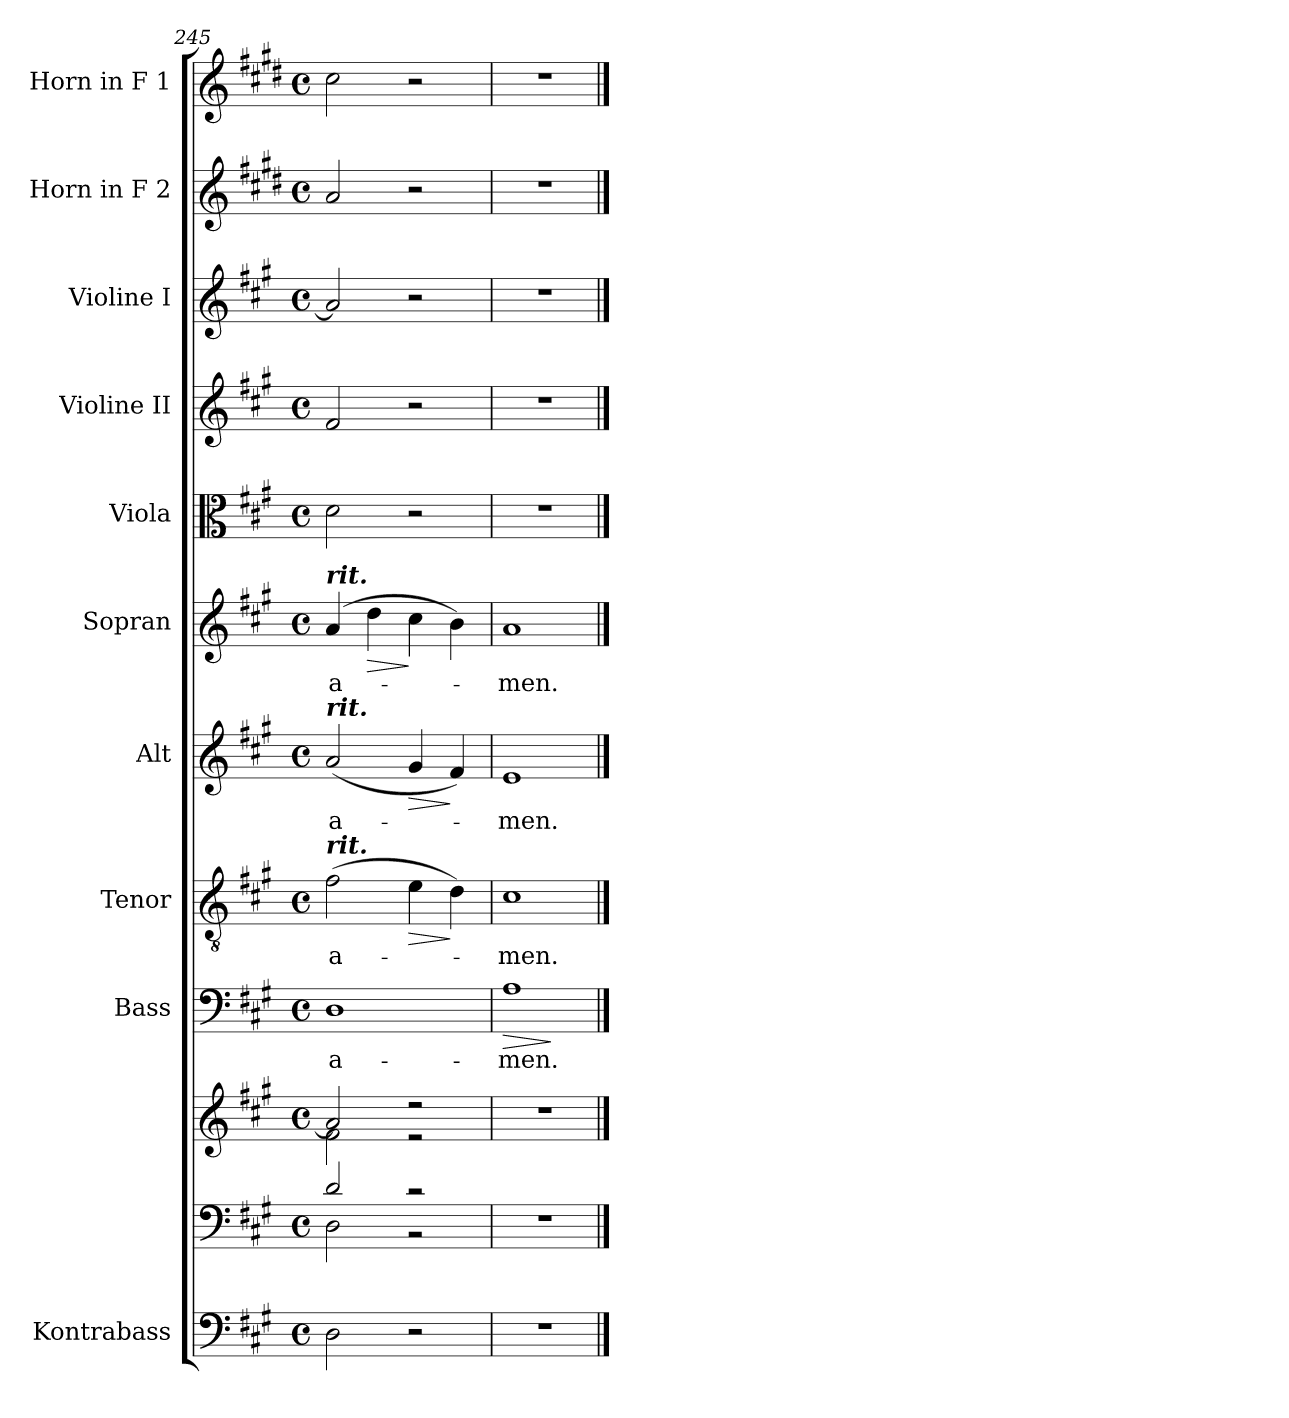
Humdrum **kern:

**kern	**kern	**kern	**kern	**text	**dynam	**kern	**text	**dynam	**kern	**text	**dynam	**kern	**text	**dynam	**kern	**kern	**kern	**kern	**kern
*part11	*part10	*part10	*part9	*part9	*part9	*part8	*part8	*part8	*part7	*part7	*part7	*part6	*part6	*part6	*part5	*part4	*part3	*part2	*part1
*staff12	*staff11	*staff10	*staff9	*staff9	*staff9	*staff8	*staff8	*staff8	*staff7	*staff7	*staff7	*staff6	*staff6	*staff6	*staff5	*staff4	*staff3	*staff2	*staff1
*I"Kontrabass	*	*	*I"Bass	*	*	*I"Tenor	*	*	*I"Alt	*	*	*I"Sopran	*	*	*I"Viola	*I"Violine II	*I"Violine I	*I"Horn in F 2	*I"Horn in F 1
*I'Kb.	*	*	*I'B.	*	*	*I'T.	*	*	*I'A.	*	*	*I'S.	*	*	*I'Vla.	*I'Vl. II	*I'Vl. I	*	*
*clefF4	*clefF4	*clefG2	*clefF4	*	*	*clefGv2	*	*	*clefG2	*	*	*clefG2	*	*	*clefC3	*clefG2	*clefG2	*clefG2	*clefG2
*ITrd7c12	*	*	*	*	*	*	*	*	*	*	*	*	*	*	*	*	*	*ITrd4c7	*ITrd4c7
*k[f#c#g#]	*k[f#c#g#]	*k[f#c#g#]	*k[f#c#g#]	*	*	*k[f#c#g#]	*	*	*k[f#c#g#]	*	*	*k[f#c#g#]	*	*	*k[f#c#g#]	*k[f#c#g#]	*k[f#c#g#]	*k[f#c#g#]	*k[f#c#g#]
*A:	*A:	*A:	*A:	*	*	*A:	*	*	*A:	*	*	*A:	*	*	*A:	*A:	*A:	*A:	*A:
*M4/4	*M4/4	*M4/4	*M4/4	*	*	*M4/4	*	*	*M4/4	*	*	*M4/4	*	*	*M4/4	*M4/4	*M4/4	*M4/4	*M4/4
*met(c)	*met(c)	*met(c)	*met(c)	*	*	*met(c)	*	*	*met(c)	*	*	*met(c)	*	*	*met(c)	*met(c)	*met(c)	*met(c)	*met(c)
=245	=245	=245	=245	=245	=245	=245	=245	=245	=245	=245	=245	=245	=245	=245	=245	=245	=245	=245	=245
*	*^	*^	*	*	*	*	*	*	*	*	*	*	*	*	*	*	*	*	*
!	!	!	!	!	!	!	!	!	!	!	!	!	!	!LO:TX:a:Bi:t=rit.	!	!	!	!	!	!	!
!	!	!	!	!	!	!	!	!	!	!	!LO:TX:a:Bi:t=rit.	!	!	!	!	!	!	!	!	!	!
!	!	!	!	!	!	!	!	!LO:TX:a:Bi:t=rit.	!	!	!	!	!	!	!	!	!	!	!	!	!
!	!	!	!	!	!	!LO:LY:b	!	!	!LO:LY:b	!	!	!LO:LY:b	!	!	!LO:LY:b	!	!	!	!	!	!
2DD\	2d/	2D\	2a/]	2f#\	1D	a-	.	(>2f#\	a-	.	(<2a/	a-	.	(4a/	a-	.	2d\	2f#/	2a/]	2d/	2f#\
!	!	!	!	!	!	!	!	!	!	!	!	!	!	!	!	!LO:HP:b	!	!	!	!	!
.	.	.	.	.	.	.	.	.	.	.	.	.	.	4dd\	.	>	.	.	.	.	.
!	!	!	!	!	!	!	!	!	!	!LO:HP:b	!	!	!LO:HP:b	!	!	!	!	!	!	!	!
2r	2r	2r	2r	2r	.	.	.	4e\	.	>	4g#/	.	>	4cc#\	.	]	2r	2r	2r	2r	2r
.	.	.	.	.	.	.	.	4d\)	.	]	4f#/)	.	]	4b\)	.	.	.	.	.	.	.
*	*v	*v	*	*	*	*	*	*	*	*	*	*	*	*	*	*	*	*	*	*	*
*	*	*v	*v	*	*	*	*	*	*	*	*	*	*	*	*	*	*	*	*	*
=246	=246	=246	=246	=246	=246	=246	=246	=246	=246	=246	=246	=246	=246	=246	=246	=246	=246	=246	=246
!	!	!	!	!LO:LY:b	!LO:HP:b	!	!LO:LY:b	!	!	!LO:LY:b	!	!	!LO:LY:b	!	!	!	!	!	!
1r	1r	1r	1A	-men.	>	1c#	-men.	.	1e	-men.	.	1a	-men.	.	1r	1r	1r	1r	1r
.	.	.	.	.	]	.	.	.	.	.	.	.	.	.	.	.	.	.	.
==	==	==	==	==	==	==	==	==	==	==	==	==	==	==	==	==	==	==	==
*-	*-	*-	*-	*-	*-	*-	*-	*-	*-	*-	*-	*-	*-	*-	*-	*-	*-	*-	*-
